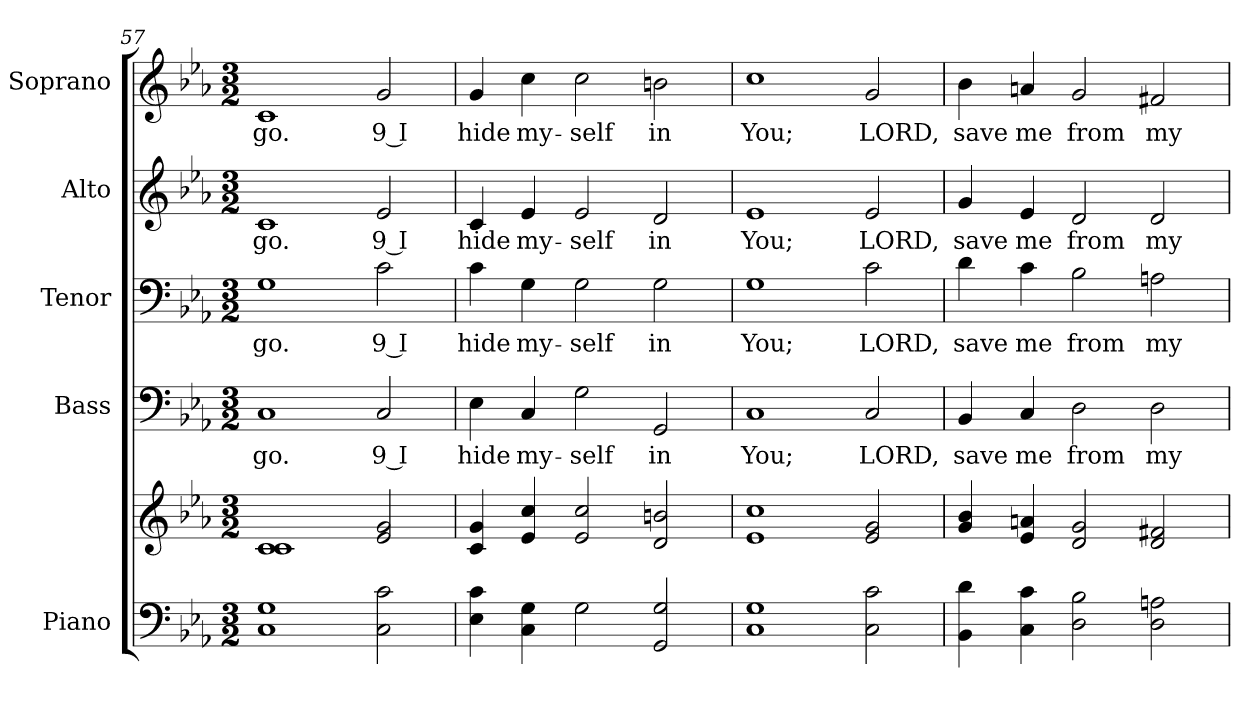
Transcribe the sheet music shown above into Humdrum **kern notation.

**kern	**kern	**kern	**text	**kern	**text	**kern	**text	**kern	**text
*part5	*part5	*part4	*part4	*part3	*part3	*part2	*part2	*part1	*part1
*staff6	*staff5	*staff4	*staff4	*staff3	*staff3	*staff2	*staff2	*staff1	*staff1
*I"Piano	*	*I"Bass	*	*I"Tenor	*	*I"Alto	*	*I"Soprano	*
*I'Pno.	*	*I'B.	*	*I'T.	*	*I'A.	*	*I'S.	*
!!LO:PB:g=z
*clefF4	*clefG2	*clefF4	*	*clefF4	*	*clefG2	*	*clefG2	*
*k[b-e-a-]	*k[b-e-a-]	*k[b-e-a-]	*	*k[b-e-a-]	*	*k[b-e-a-]	*	*k[b-e-a-]	*
*E-:	*E-:	*E-:	*	*E-:	*	*E-:	*	*E-:	*
*M3/2	*M3/2	*M3/2	*	*M3/2	*	*M3/2	*	*M3/2	*
=57	=57	=57	=57	=57	=57	=57	=57	=57	=57
!	!	!	!LO:LY:b:color=#000000	!	!	!	!	!	!
!	!	!	!	!	!LO:LY:b:color=#000000	!	!	!	!
!	!	!	!	!	!	!	!LO:LY:b:color=#000000	!	!
!	!	!	!	!	!	!	!	!	!LO:LY:b:color=#000000
1Ci 1Gi	1ci 1ci	1Ci	go.	1Gi	go.	1ci	go.	1ci	go.
!	!	!	!LO:LY:b:color=#000000	!	!	!	!	!	!
!	!	!	!	!	!LO:LY:b:color=#000000	!	!	!	!
!	!	!	!	!	!	!	!LO:LY:b:color=#000000	!	!
!	!	!	!	!	!	!	!	!	!LO:LY:b:color=#000000
2Ci\ 2ci	2e-i/ 2gi	2Ci/	9 I	2ci\	9 I	2e-i/	9 I	2gi/	9 I
=58	=58	=58	=58	=58	=58	=58	=58	=58	=58
!	!	!	!LO:LY:b:color=#000000	!	!	!	!	!	!
!	!	!	!	!	!LO:LY:b:color=#000000	!	!	!	!
!	!	!	!	!	!	!	!LO:LY:b:color=#000000	!	!
!	!	!	!	!	!	!	!	!	!LO:LY:b:color=#000000
4E-i\ 4ci	4ci/ 4gi	4E-i\	hide	4ci\	hide	4ci/	hide	4gi/	hide
!	!	!	!LO:LY:b:color=#000000	!	!	!	!	!	!
!	!	!	!	!	!LO:LY:b:color=#000000	!	!	!	!
!	!	!	!	!	!	!	!LO:LY:b:color=#000000	!	!
!	!	!	!	!	!	!	!	!	!LO:LY:b:color=#000000
4Ci\ 4Gi	4e-i/ 4cci	4Ci/	my-	4Gi\	my-	4e-i/	my-	4cci\	my-
!	!	!	!LO:LY:b:color=#000000	!	!	!	!	!	!
!	!	!	!	!	!LO:LY:b:color=#000000	!	!	!	!
!	!	!	!	!	!	!	!LO:LY:b:color=#000000	!	!
!	!	!	!	!	!	!	!	!	!LO:LY:b:color=#000000
2Gi\	2e-i/ 2cci	2Gi\	-self	2Gi\	-self	2e-i/	-self	2cci\	-self
!	!	!	!LO:LY:b:color=#000000	!	!	!	!	!	!
!	!	!	!	!	!LO:LY:b:color=#000000	!	!	!	!
!	!	!	!	!	!	!	!LO:LY:b:color=#000000	!	!
!	!	!	!	!	!	!	!	!	!LO:LY:b:color=#000000
2GGi/ 2Gi	2di/ 2bni	2GGi/	in	2Gi\	in	2di/	in	2bni\	in
!!LO:PB:g=z
=59	=59	=59	=59	=59	=59	=59	=59	=59	=59
!	!	!	!LO:LY:b:color=#000000	!	!	!	!	!	!
!	!	!	!	!	!LO:LY:b:color=#000000	!	!	!	!
!	!	!	!	!	!	!	!LO:LY:b:color=#000000	!	!
!	!	!	!	!	!	!	!	!	!LO:LY:b:color=#000000
1Ci 1Gi	1e-i 1cci	1Ci	You;	1Gi	You;	1e-i	You;	1cci	You;
!	!	!	!LO:LY:b:color=#000000	!	!	!	!	!	!
!	!	!	!	!	!LO:LY:b:color=#000000	!	!	!	!
!	!	!	!	!	!	!	!LO:LY:b:color=#000000	!	!
!	!	!	!	!	!	!	!	!	!LO:LY:b:color=#000000
2Ci\ 2ci	2e-i/ 2gi	2Ci/	LORD,	2ci\	LORD,	2e-i/	LORD,	2gi/	LORD,
=60	=60	=60	=60	=60	=60	=60	=60	=60	=60
!	!	!	!LO:LY:b:color=#000000	!	!	!	!	!	!
!	!	!	!	!	!LO:LY:b:color=#000000	!	!	!	!
!	!	!	!	!	!	!	!LO:LY:b:color=#000000	!	!
!	!	!	!	!	!	!	!	!	!LO:LY:b:color=#000000
4BB-i\ 4di	4gi/ 4b-i	4BB-i/	save	4di\	save	4gi/	save	4b-i\	save
!	!	!	!LO:LY:b:color=#000000	!	!	!	!	!	!
!	!	!	!	!	!LO:LY:b:color=#000000	!	!	!	!
!	!	!	!	!	!	!	!LO:LY:b:color=#000000	!	!
!	!	!	!	!	!	!	!	!	!LO:LY:b:color=#000000
4Ci\ 4ci	4e-i/ 4ani	4Ci/	me	4ci\	me	4e-i/	me	4ani/	me
!	!	!	!LO:LY:b:color=#000000	!	!	!	!	!	!
!	!	!	!	!	!LO:LY:b:color=#000000	!	!	!	!
!	!	!	!	!	!	!	!LO:LY:b:color=#000000	!	!
!	!	!	!	!	!	!	!	!	!LO:LY:b:color=#000000
2Di\ 2B-i	2di/ 2gi	2Di\	from	2B-i\	from	2di/	from	2gi/	from
!	!	!	!LO:LY:b:color=#000000	!	!	!	!	!	!
!	!	!	!	!	!LO:LY:b:color=#000000	!	!	!	!
!	!	!	!	!	!	!	!LO:LY:b:color=#000000	!	!
!	!	!	!	!	!	!	!	!	!LO:LY:b:color=#000000
2Di\ 2Ani	2di/ 2f#Xi	2Di\	my	2Ani\	my	2di/	my	2f#Xi/	my
=	=	=	=	=	=	=	=	=	=
*-	*-	*-	*-	*-	*-	*-	*-	*-	*-
